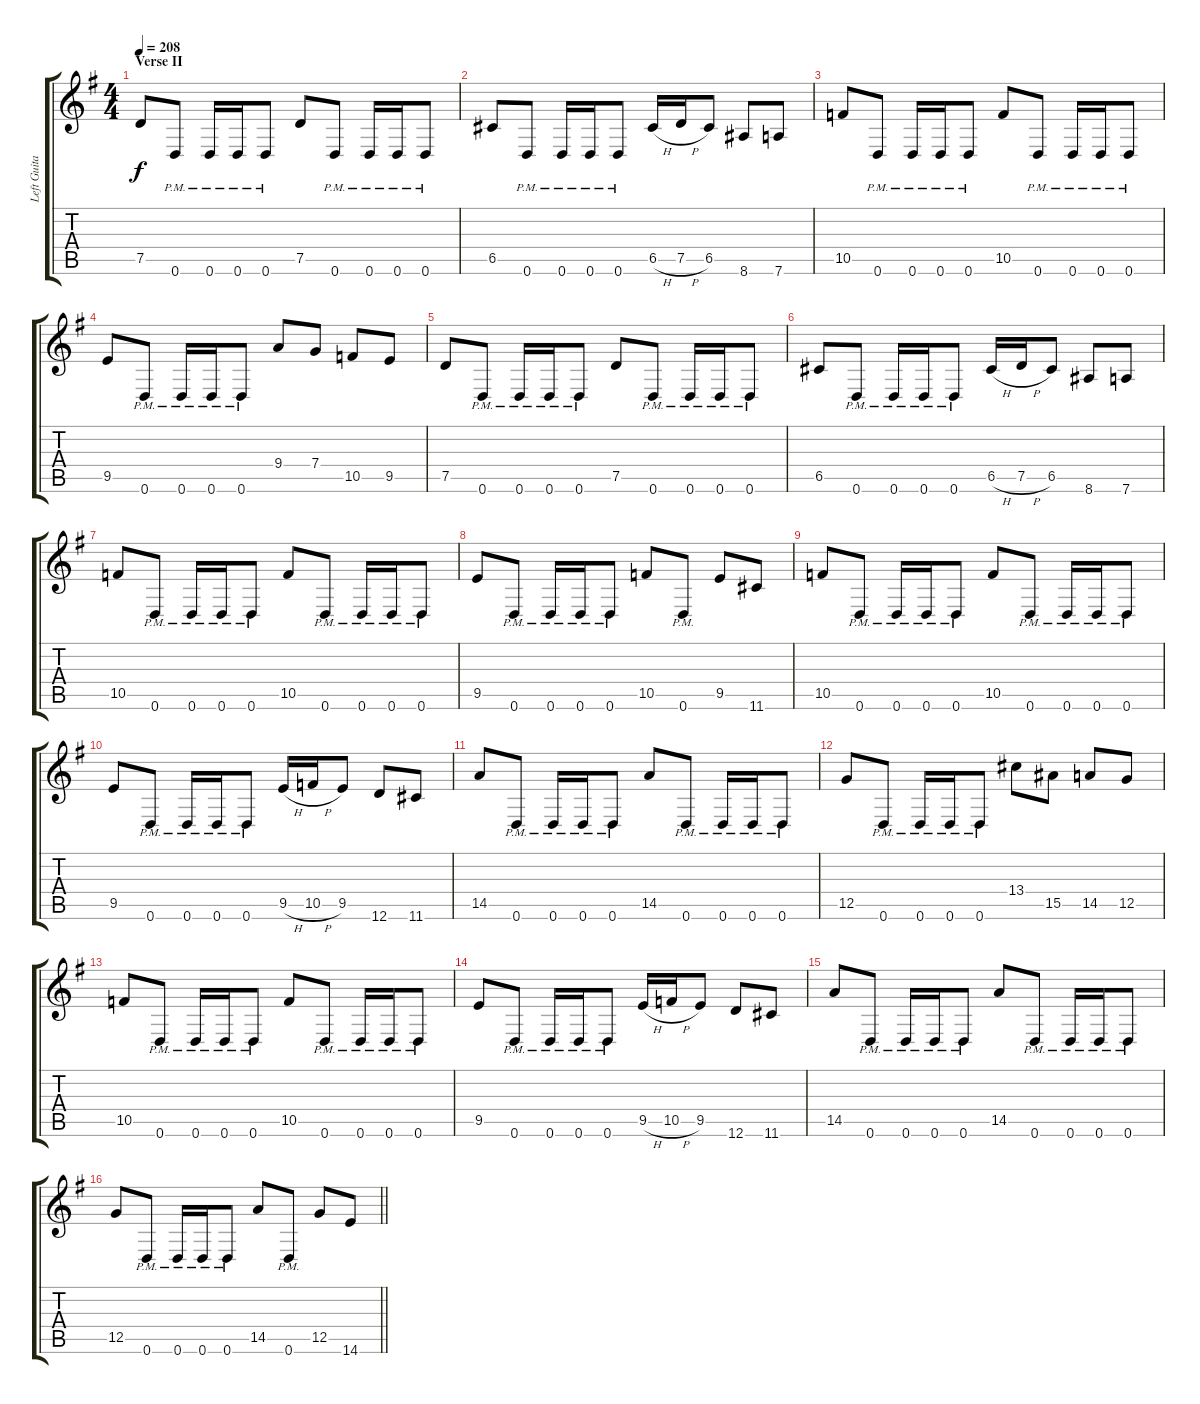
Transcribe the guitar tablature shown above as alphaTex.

\track ("Left Guitar" "Left Guita") {instrument distortionguitar}
\staff {score tabs}
\tuning (D4 A3 F3 C3 G2 D2) {hide}
\ts (4 4)
\section ("" "Verse II")
\tempo 208
\clef g2
\ks g
7.5.8{dy f} 0.6{pm}.8 0.6{pm}.16 0.6{pm}.16 0.6{pm}.8 7.5.8 0.6{pm}.8 0.6{pm}.16 0.6{pm}.16 0.6{pm}.8 |
6.5.8 0.6{pm}.8 0.6{pm}.16 0.6{pm}.16 0.6{pm}.8 6.5{h}.16 7.5{h}.16 6.5.8 8.6.8 7.6.8 |
10.5.8 0.6{pm}.8 0.6{pm}.16 0.6{pm}.16 0.6{pm}.8 10.5.8 0.6{pm}.8 0.6{pm}.16 0.6{pm}.16 0.6{pm}.8 |
9.5.8 0.6{pm}.8 0.6{pm}.16 0.6{pm}.16 0.6{pm}.8 9.4.8 7.4.8 10.5.8 9.5.8 |
7.5.8 0.6{pm}.8 0.6{pm}.16 0.6{pm}.16 0.6{pm}.8 7.5.8 0.6{pm}.8 0.6{pm}.16 0.6{pm}.16 0.6{pm}.8 |
6.5.8 0.6{pm}.8 0.6{pm}.16 0.6{pm}.16 0.6{pm}.8 6.5{h}.16 7.5{h}.16 6.5.8 8.6.8 7.6.8 |
10.5.8 0.6{pm}.8 0.6{pm}.16 0.6{pm}.16 0.6{pm}.8 10.5.8 0.6{pm}.8 0.6{pm}.16 0.6{pm}.16 0.6{pm}.8 |
9.5.8 0.6{pm}.8 0.6{pm}.16 0.6{pm}.16 0.6{pm}.8 10.5.8 0.6{pm}.8 9.5.8 11.6.8 |
10.5.8 0.6{pm}.8 0.6{pm}.16 0.6{pm}.16 0.6{pm}.8 10.5.8 0.6{pm}.8 0.6{pm}.16 0.6{pm}.16 0.6{pm}.8 |
9.5.8 0.6{pm}.8 0.6{pm}.16 0.6{pm}.16 0.6{pm}.8 9.5{h}.16 10.5{h}.16 9.5.8 12.6.8 11.6.8 |
14.5.8 0.6{pm}.8 0.6{pm}.16 0.6{pm}.16 0.6{pm}.8 14.5.8 0.6{pm}.8 0.6{pm}.16 0.6{pm}.16 0.6{pm}.8 |
12.5.8 0.6{pm}.8 0.6{pm}.16 0.6{pm}.16 0.6{pm}.8 13.4.8 15.5.8 14.5.8 12.5.8 |
10.5.8 0.6{pm}.8 0.6{pm}.16 0.6{pm}.16 0.6{pm}.8 10.5.8 0.6{pm}.8 0.6{pm}.16 0.6{pm}.16 0.6{pm}.8 |
9.5.8 0.6{pm}.8 0.6{pm}.16 0.6{pm}.16 0.6{pm}.8 9.5{h}.16 10.5{h}.16 9.5.8 12.6.8 11.6.8 |
14.5.8 0.6{pm}.8 0.6{pm}.16 0.6{pm}.16 0.6{pm}.8 14.5.8 0.6{pm}.8 0.6{pm}.16 0.6{pm}.16 0.6{pm}.8 |
\barLineRight lightlight
12.5.8 0.6{pm}.8 0.6{pm}.16 0.6{pm}.16 0.6{pm}.8 14.5.8 0.6{pm}.8 12.5.8 14.6.8
